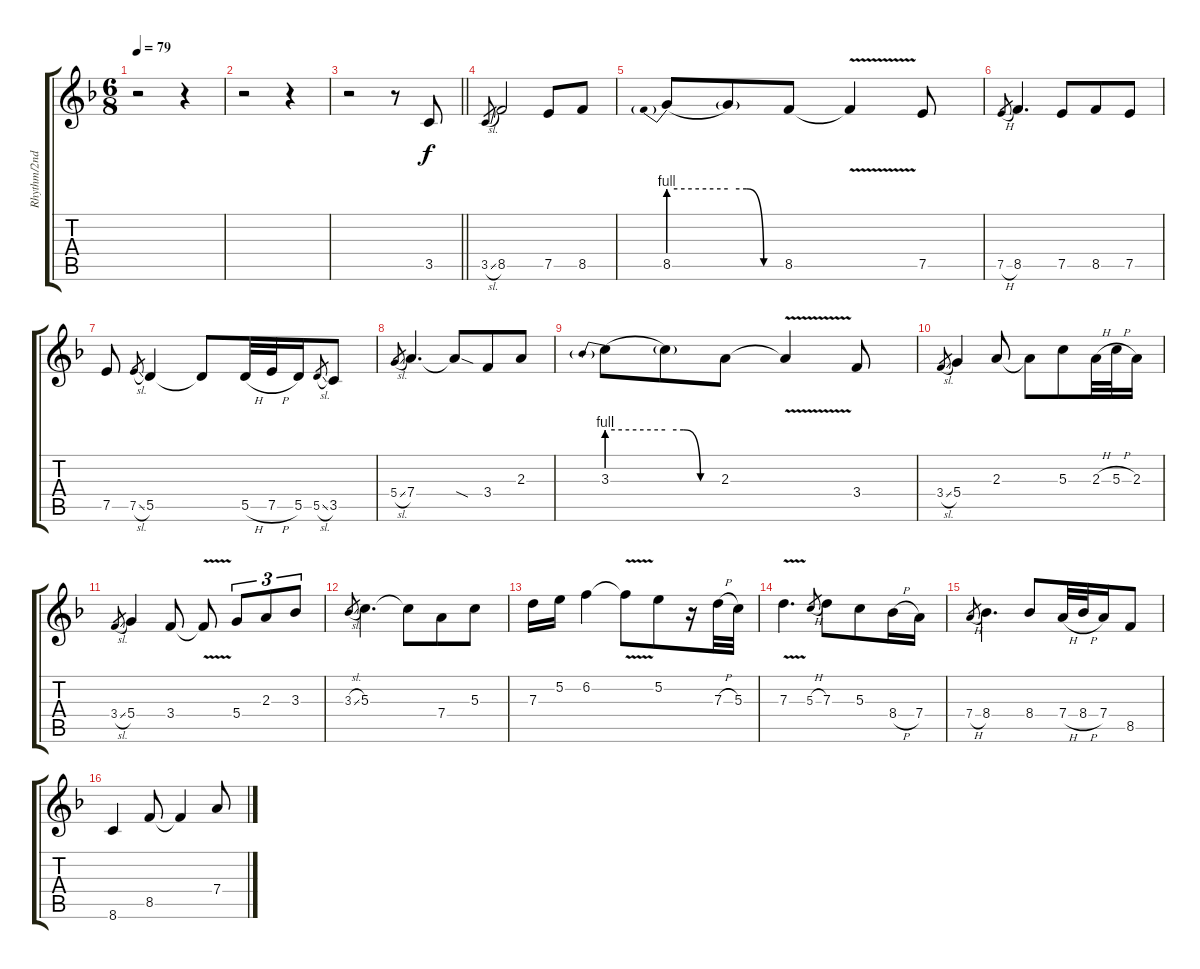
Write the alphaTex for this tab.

\track ("Rhythm/2nd Lead (Clean)" "Rhythm/2nd") {instrument electricguitarclean}
\staff {score tabs}
\tuning (E4 B3 G3 D3 A2 E2) {hide}
\ts (6 8)
\tempo 79
\clef g2
\ks f
r.2{dy f} r.4 |
r.2 r.4 |
\barLineRight lightlight
r.2 r.8 3.5.8 |
3.5{sl}.8{gr} 8.5.2 7.5.8 8.5.8 |
8.5{be (prebend 0 4 60 4)}.8 8.5{be (custom 0 4 20 4 40 0 60 0) t}.8 8.5.8 8.5{v t}.4 7.5.8 |
7.5{h}.8{gr} 8.5.4{d} 7.5.8 8.5.8 7.5.8 |
7.5.8 7.5{sl}.8{gr} 5.5.4 5.5{t}.8 5.5{h}.32 7.5{h}.32 5.5.16 5.5{sl}.8{gr} 3.5.8 |
5.4{sl}.8{gr} 7.4.4{d} 7.4{sod t}.8 3.4.8 2.3.8 |
3.3{be (prebend 0 4 60 4)}.8 3.3{be (custom 0 4 20 4 40 0 60 0) t}.8 2.3.8 2.3{v t}.4 3.4.8 |
3.4{sl}.8{gr} 5.4.4 2.3.8 2.3{t}.8 5.3.8 2.3{h}.32 5.3{h}.32 2.3.16 |
3.4{sl}.8{gr} 5.4.4 3.4.8 3.4{v t}.8 5.4.8{tu (3 2)} 2.3.8{tu (3 2)} 3.3.8{tu (3 2)} |
3.3{sl}.8{gr} 5.3.4{d} 5.3{t}.8 7.4.8 5.3.8 |
7.3.16 5.2.16 6.2.4 6.2{v t}.8 5.2.8 r.16 7.3{h}.32 5.3.32 |
7.3{v}.4{d} 5.3{h}.8{gr} 7.3.8 5.3.8 8.4{h}.16 7.4.16 |
7.4{h}.8{gr} 8.4.4{d} 8.4.8 7.4{h}.32 8.4{h}.32 7.4.16 8.5.8 |
8.6.4 8.5.8 8.5{t}.4 7.4.8
